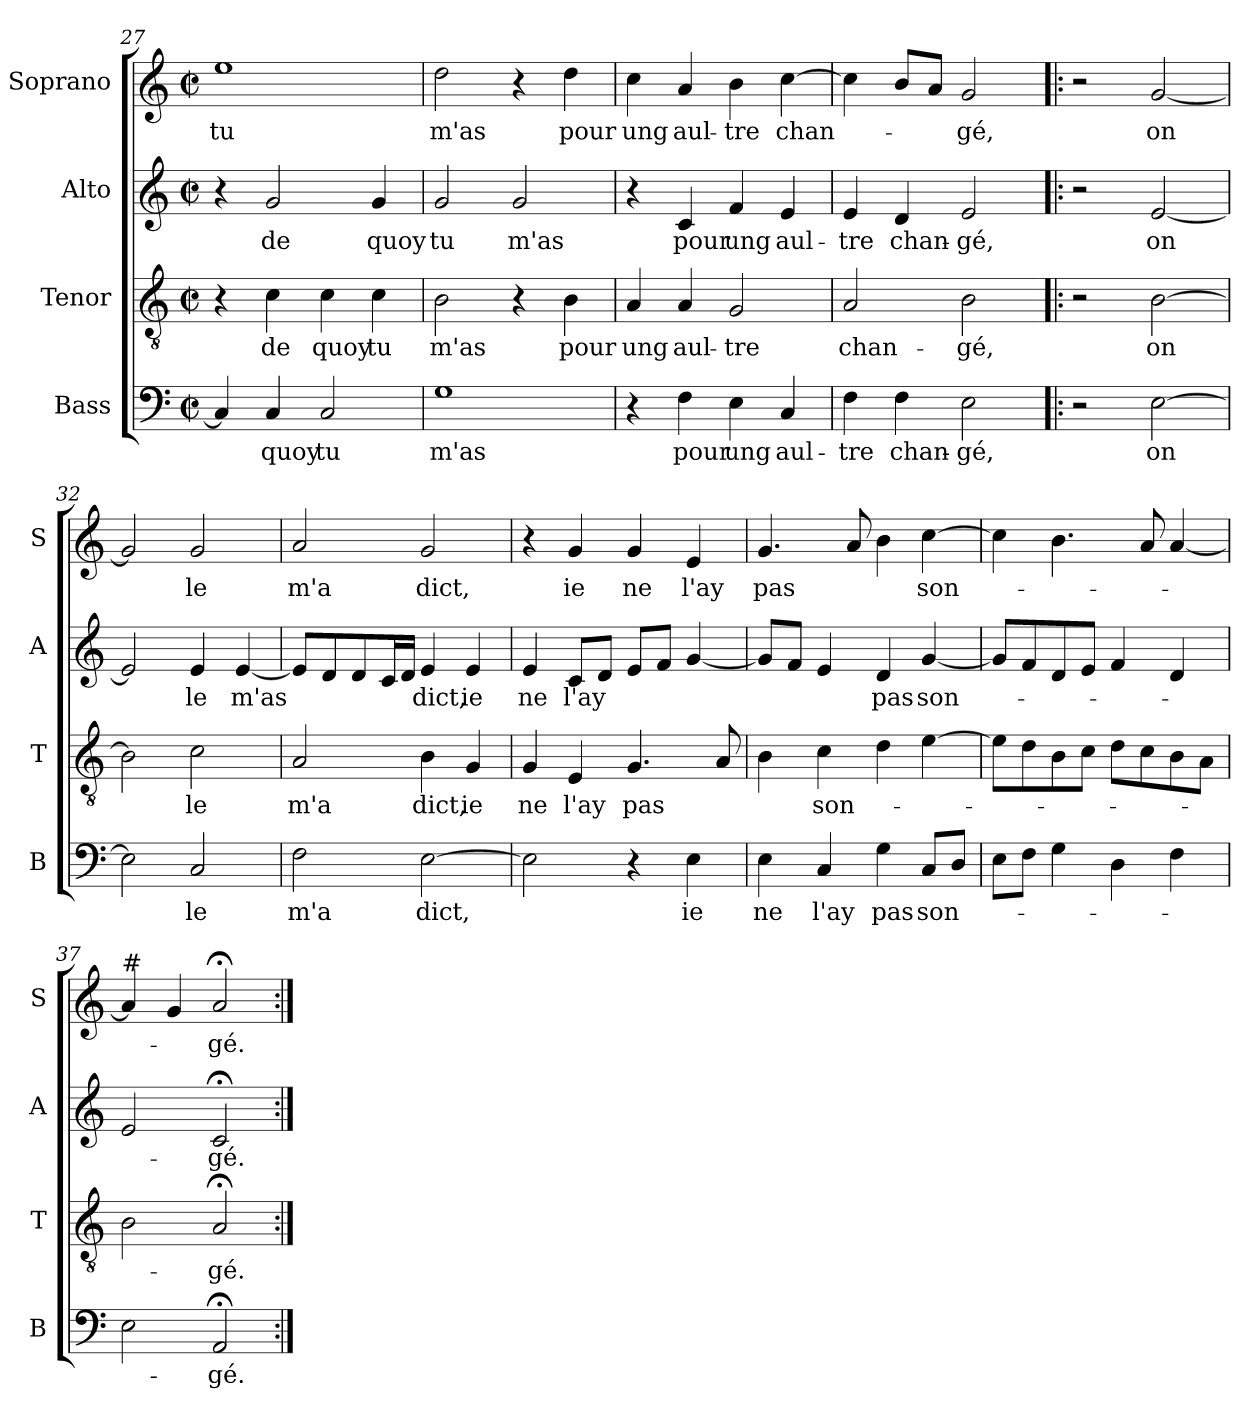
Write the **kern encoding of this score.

**kern	**text	**kern	**text	**kern	**text	**kern	**text
*part4	*part4	*part3	*part3	*part2	*part2	*part1	*part1
*staff4	*staff4	*staff3	*staff3	*staff2	*staff2	*staff1	*staff1
*I"Bass	*	*I"Tenor	*	*I"Alto	*	*I"Soprano	*
*I'B	*	*I'T	*	*I'A	*	*I'S	*
!!LO:PB:g=z
*clefF4	*	*clefGv2	*	*clefG2	*	*clefG2	*
*k[]	*	*k[]	*	*k[]	*	*k[]	*
*C:	*	*C:	*	*C:	*	*C:	*
*M2/2	*	*M2/2	*	*M2/2	*	*M2/2	*
*met(c|)	*	*met(c|)	*	*met(c|)	*	*met(c|)	*
=27	=27	=27	=27	=27	=27	=27	=27
!	!	!	!	!	!	!	!LO:LY:b
4C/]	.	4r	.	4r	.	1ee	tu
!	!LO:LY:b	!	!LO:LY:b	!	!LO:LY:b	!	!
4C/	quoy	4c\	de	2g/	de	.	.
!	!LO:LY:b	!	!LO:LY:b	!	!	!	!
2C/	tu	4c\	quoy	.	.	.	.
!	!	!	!LO:LY:b	!	!LO:LY:b	!	!
.	.	4c\	tu	4g/	quoy	.	.
=28	=28	=28	=28	=28	=28	=28	=28
!	!LO:LY:b	!	!LO:LY:b	!	!LO:LY:b	!	!LO:LY:b
1G	m'as	2B\	m'as	2g/	tu	2dd\	m'as
!	!	!	!	!	!LO:LY:b	!	!
.	.	4r	.	2g/	m'as	4r	.
!	!	!	!LO:LY:b	!	!	!	!LO:LY:b
.	.	4B\	pour	.	.	4dd\	pour
=29	=29	=29	=29	=29	=29	=29	=29
!	!	!	!LO:LY:b	!	!	!	!LO:LY:b
4r	.	4A/	ung	4r	.	4cc\	ung
!	!LO:LY:b	!	!LO:LY:b	!	!LO:LY:b	!	!LO:LY:b
4F\	pour	4A/	aul-	4c/	pour	4a/	aul-
!	!LO:LY:b	!	!LO:LY:b	!	!LO:LY:b	!	!LO:LY:b
4E\	ung	2G/	-tre	4f/	ung	4b\	-tre
!	!LO:LY:b	!	!	!	!LO:LY:b	!	!LO:LY:b
4C/	aul-	.	.	4e/	aul-	[4cc\	chan-
=30	=30	=30	=30	=30	=30	=30	=30
!	!LO:LY:b	!	!LO:LY:b	!	!LO:LY:b	!	!
4F\	-tre	2A/	chan-	4e/	-tre	4cc\]	.
!	!LO:LY:b	!	!	!	!LO:LY:b	!	!
4F\	chan-	.	.	4d/	chan-	8b/L	.
.	.	.	.	.	.	8a/J	.
!	!LO:LY:b	!	!LO:LY:b	!	!LO:LY:b	!	!LO:LY:b
2E\	-gé,	2B\	-gé,	2e/	-gé,	2g/	-gé,
=31!|:	=31!|:	=31!|:	=31!|:	=31!|:	=31!|:	=31!|:	=31!|:
2r	.	2r	.	2r	.	2r	.
!	!LO:LY:b	!	!LO:LY:b	!	!LO:LY:b	!	!LO:LY:b
[2E\	on	[2B\	on	[2e/	on	[2g/	on
=32	=32	=32	=32	=32	=32	=32	=32
2E\]	.	2B\]	.	2e/]	.	2g/]	.
!	!LO:LY:b	!	!LO:LY:b	!	!LO:LY:b	!	!LO:LY:b
2C/	le	2c\	le	4e/	le	2g/	le
!	!	!	!	!	!LO:LY:b	!	!
.	.	.	.	[4e/	m'as	.	.
!!LO:LB:g=z
=33	=33	=33	=33	=33	=33	=33	=33
!	!LO:LY:b	!	!LO:LY:b	!	!	!	!LO:LY:b
2F\	m'a	2A/	m'a	8e/L]	.	2a/	m'a
.	.	.	.	8d/	.	.	.
.	.	.	.	8d/	.	.	.
.	.	.	.	16c/L	.	.	.
.	.	.	.	16d/JJ	.	.	.
!	!LO:LY:b	!	!LO:LY:b	!	!LO:LY:b	!	!LO:LY:b
[2E\	dict,	4B\	dict,	4e/	dict,	2g/	dict,
!	!	!	!LO:LY:b	!	!LO:LY:b	!	!
.	.	4G/	ie	4e/	ie	.	.
=34	=34	=34	=34	=34	=34	=34	=34
!	!	!	!LO:LY:b	!	!LO:LY:b	!	!
2E\]	.	4G/	ne	4e/	ne	4r	.
!	!	!	!LO:LY:b	!	!LO:LY:b	!	!LO:LY:b
.	.	4E/	l'ay	8c/L	l'ay	4g/	ie
.	.	.	.	8d/J	.	.	.
!	!	!	!LO:LY:b	!	!	!	!LO:LY:b
4r	.	4.G/	pas	8e/L	.	4g/	ne
.	.	.	.	8f/J	.	.	.
!	!LO:LY:b	!	!	!	!	!	!LO:LY:b
4E\	ie	.	.	[4g/	.	4e/	l'ay
.	.	8A/	.	.	.	.	.
=35	=35	=35	=35	=35	=35	=35	=35
!	!LO:LY:b	!	!	!	!	!	!LO:LY:b
4E\	ne	4B\	.	8g/L]	.	4.g/	pas
.	.	.	.	8f/J	.	.	.
!	!LO:LY:b	!	!LO:LY:b	!	!	!	!
4C/	l'ay	4c\	son-	4e/	.	.	.
.	.	.	.	.	.	8a/	.
!	!LO:LY:b	!	!	!	!LO:LY:b	!	!
4G\	pas	4d\	.	4d/	pas	4b\	.
!	!LO:LY:b	!	!	!	!LO:LY:b	!	!LO:LY:b
8C/L	son-	[4e\	.	[4g/	son-	[4cc\	son-
8D/J	.	.	.	.	.	.	.
=36	=36	=36	=36	=36	=36	=36	=36
8E\L	.	8e\L]	.	8g/L]	.	4cc\]	.
8F\J	.	8d\	.	8f/	.	.	.
4G\	.	8B\	.	8d/	.	4.b\	.
.	.	8c\J	.	8e/J	.	.	.
4D\	.	8d\L	.	4f/	.	.	.
.	.	8c\	.	.	.	8a/	.
4F\	.	8B\	.	4d/	.	[4a/	.
.	.	8A\J	.	.	.	.	.
=37	=37	=37	=37	=37	=37	=37	=37
!	!	!	!	!	!	!LO:TX:a:t=#	!
2E\	.	2B\	.	2e/	.	4a/]	.
.	.	.	.	.	.	4g/	.
!	!LO:LY:b	!	!LO:LY:b	!	!LO:LY:b	!	!LO:LY:b
2AA;</	-gé.	2A;</	-gé.	2c;</	-gé.	2a;</	-gé.
=:|!	=:|!	=:|!	=:|!	=:|!	=:|!	=:|!	=:|!
*-	*-	*-	*-	*-	*-	*-	*-
